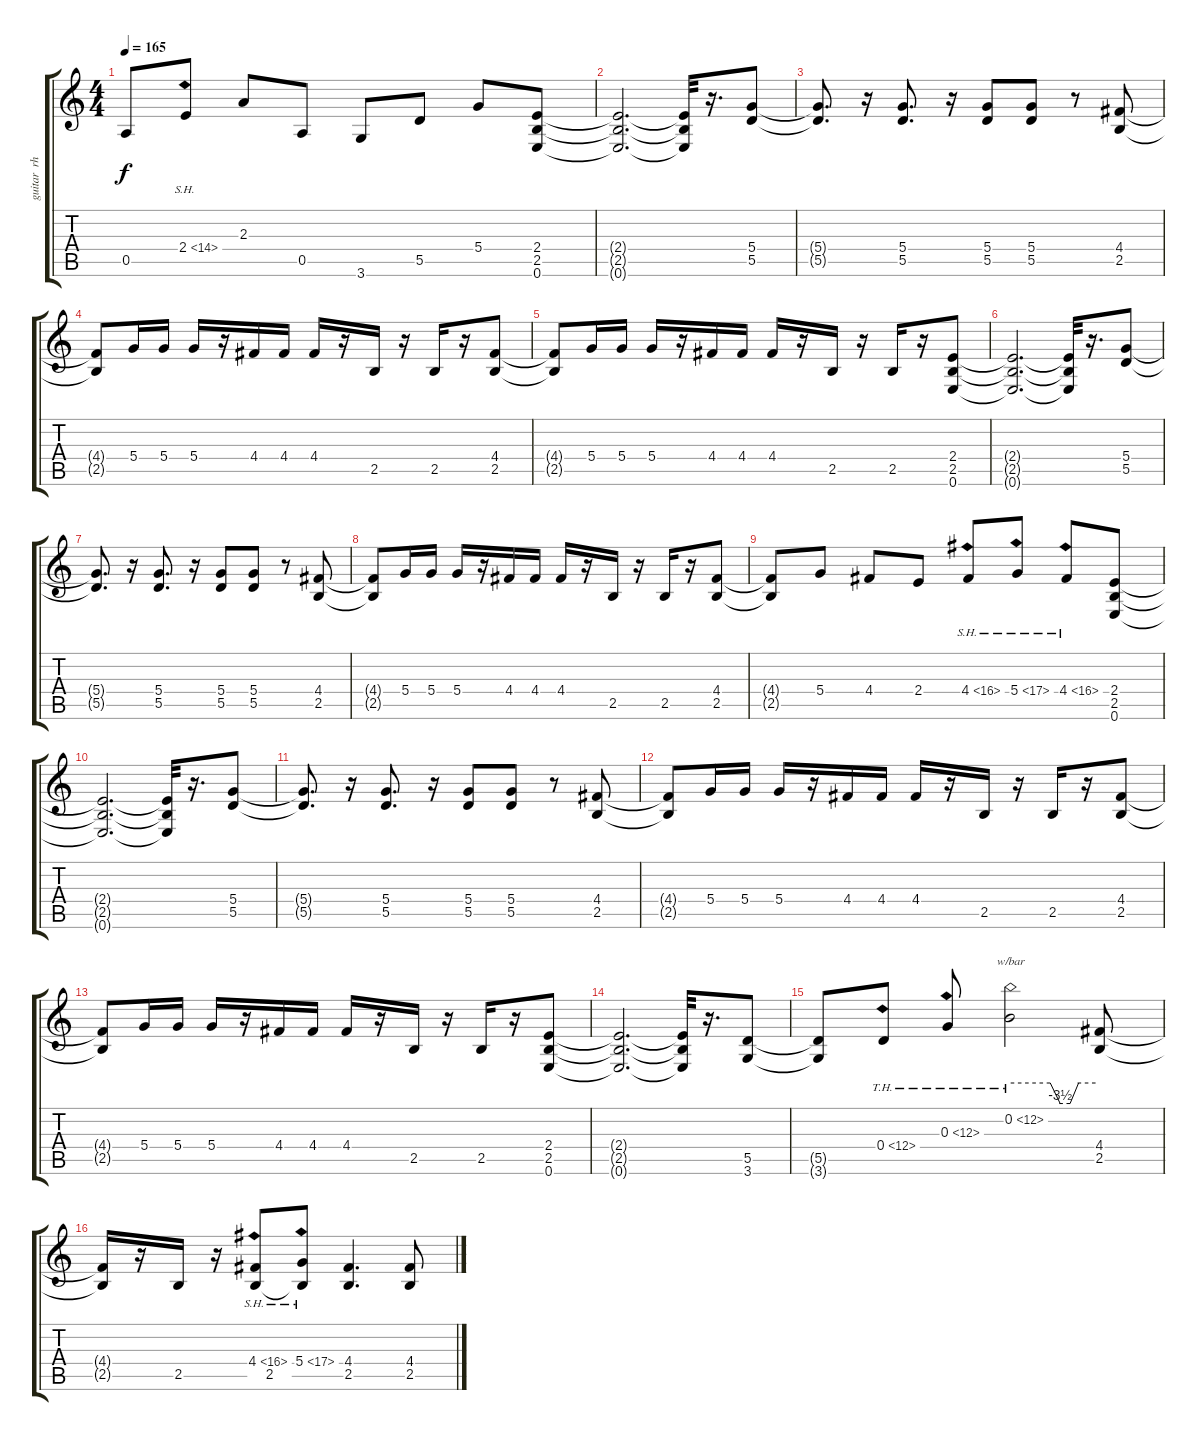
\track ("guitar  rhythm  left" "guitar  rh") {instrument distortionguitar}
\staff {score tabs}
\tuning (E4 B3 G3 D3 A2 E2) {hide}
\ts (4 4)
\tempo 165
\clef g2
\ks c
0.5.8{dy f} 2.4{sh 12}.8 2.3.8 0.5.8 3.6.8 5.5.8 5.4.8 (2.4 2.5 0.6).8 |
(2.4{t} 2.5{t} 0.6{t}).2{d} (2.4{t} 2.5{t} 0.6{t}).32 r.16{d} (5.4 5.5).8 |
(5.4{t} 5.5{t}).8{d} r.16 (5.4 5.5).8{d} r.16 (5.4 5.5).8 (5.4 5.5).8 r.8 (4.4 2.5).8 |
(4.4{t} 2.5{t}).8 5.4.16 5.4.16 5.4.16 r.16 4.4.16 4.4.16 4.4.16 r.16 2.5.16 r.16 2.5.16 r.16 (4.4 2.5).8 |
(4.4{t} 2.5{t}).8 5.4.16 5.4.16 5.4.16 r.16 4.4.16 4.4.16 4.4.16 r.16 2.5.16 r.16 2.5.16 r.16 (2.4 2.5 0.6).8 |
(2.4{t} 2.5{t} 0.6{t}).2{d} (2.4{t} 2.5{t} 0.6{t}).32 r.16{d} (5.4 5.5).8 |
(5.4{t} 5.5{t}).8{d} r.16 (5.4 5.5).8{d} r.16 (5.4 5.5).8 (5.4 5.5).8 r.8 (4.4 2.5).8 |
(4.4{t} 2.5{t}).8 5.4.16 5.4.16 5.4.16 r.16 4.4.16 4.4.16 4.4.16 r.16 2.5.16 r.16 2.5.16 r.16 (4.4 2.5).8 |
(4.4{t} 2.5{t}).8 5.4.8 4.4.8 2.4.8 4.4{sh 12}.8 5.4{sh 12}.8 4.4{sh 12}.8 (2.4 2.5 0.6).8 |
(2.4{t} 2.5{t} 0.6{t}).2{d} (2.4{t} 2.5{t} 0.6{t}).32 r.16{d} (5.4 5.5).8 |
(5.4{t} 5.5{t}).8{d} r.16 (5.4 5.5).8{d} r.16 (5.4 5.5).8 (5.4 5.5).8 r.8 (4.4 2.5).8 |
(4.4{t} 2.5{t}).8 5.4.16 5.4.16 5.4.16 r.16 4.4.16 4.4.16 4.4.16 r.16 2.5.16 r.16 2.5.16 r.16 (4.4 2.5).8 |
(4.4{t} 2.5{t}).8 5.4.16 5.4.16 5.4.16 r.16 4.4.16 4.4.16 4.4.16 r.16 2.5.16 r.16 2.5.16 r.16 (2.4 2.5 0.6).8 |
(2.4{t} 2.5{t} 0.6{t}).2{d} (2.4{t} 2.5{t} 0.6{t}).32 r.16{d} (5.5 3.6).8 |
(5.5{t} 3.6{t}).8 0.4{th 12}.8 0.3{th 12}.8 0.2{th 12}.2{tbe (custom default 0 0 28 0 35 -14 42 -14 48 0 60 0)} (4.4 2.5).8 |
(4.4{t} 2.5{t}).16 r.16 2.5.16 r.16 (4.4{sh 12} 2.5).8 (5.4{sh 12} 2.5{t}).8 (4.4 2.5).4{d} (4.4 2.5).8
